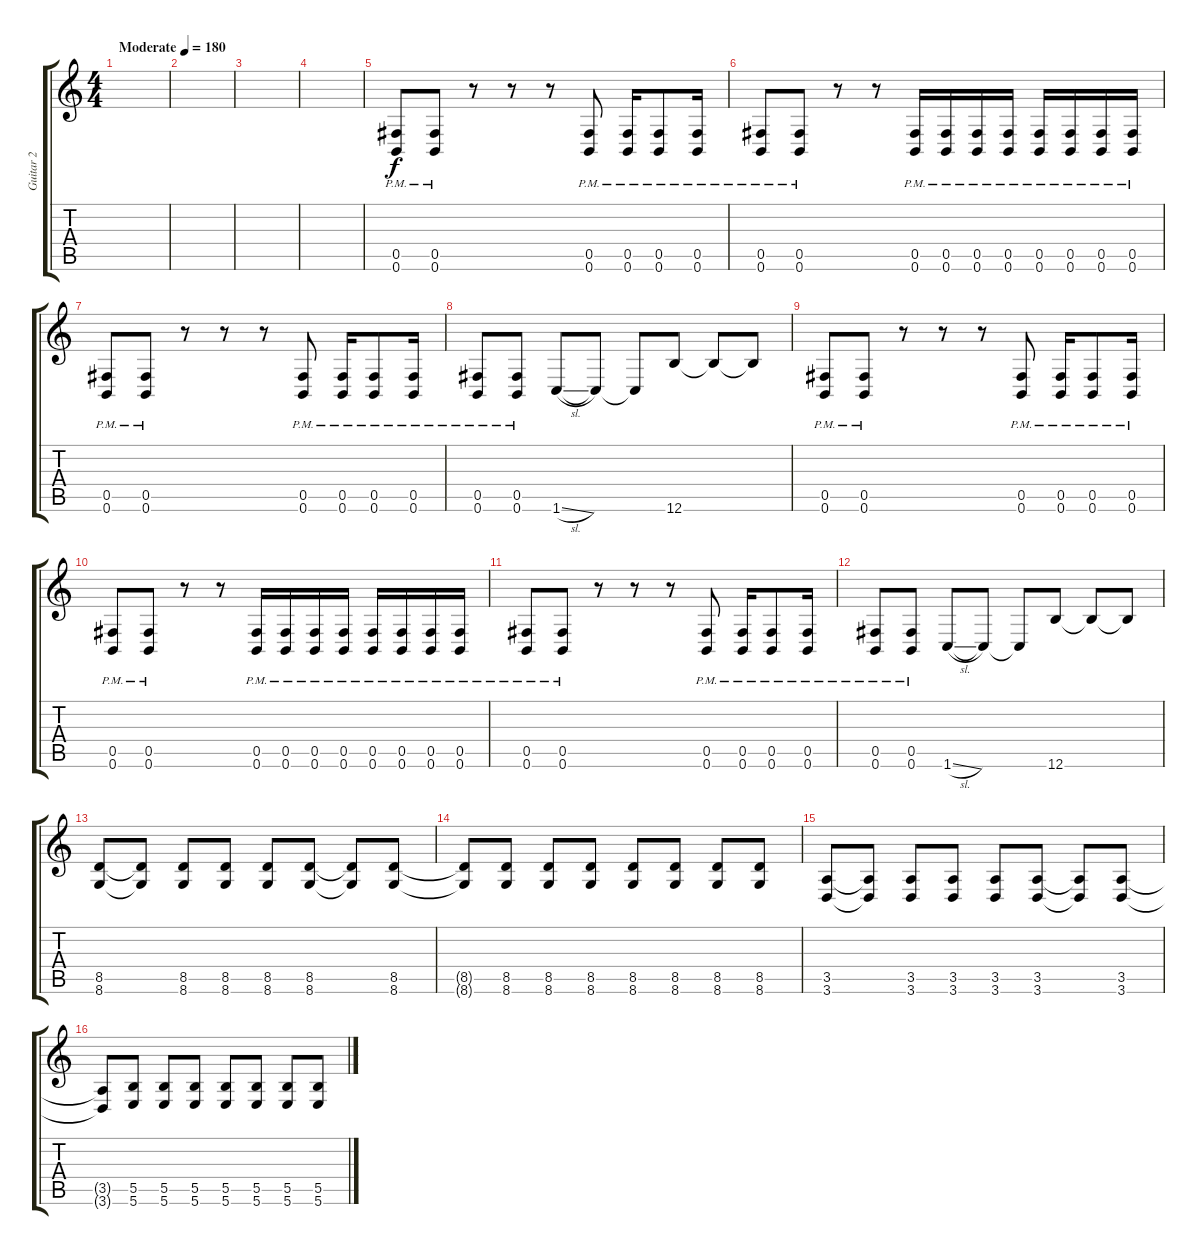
\track ("Guitar 2" "Guitar 2") {instrument distortionguitar}
\staff {score tabs}
\tuning (Db4 Ab3 E3 B2 Gb2 B1) {hide}
\ts (4 4)
\tempo (180 "Moderate")
\clef g2
\ks c
|
|
|
|
(0.5{pm} 0.6{pm}).8 (0.5{pm} 0.6{pm}).8 r.8 r.8 r.8 (0.5{pm} 0.6{pm}).8 (0.5{pm} 0.6{pm}).16 (0.5{pm} 0.6{pm}).8 (0.5{pm} 0.6{pm}).16 |
(0.5{pm} 0.6{pm}).8 (0.5{pm} 0.6{pm}).8 r.8 r.8 (0.5{pm} 0.6{pm}).16 (0.5{pm} 0.6{pm}).16 (0.5{pm} 0.6{pm}).16 (0.5{pm} 0.6{pm}).16 (0.5{pm} 0.6{pm}).16 (0.5{pm} 0.6{pm}).16 (0.5{pm} 0.6{pm}).16 (0.5{pm} 0.6{pm}).16 |
(0.5{pm} 0.6{pm}).8 (0.5{pm} 0.6{pm}).8 r.8 r.8 r.8 (0.5{pm} 0.6{pm}).8 (0.5{pm} 0.6{pm}).16 (0.5{pm} 0.6{pm}).8 (0.5{pm} 0.6{pm}).16 |
(0.5{pm} 0.6{pm}).8 (0.5{pm} 0.6{pm}).8 1.6{sl}.8 1.6{t}.8 1.6{t}.8 12.6.8 12.6{t}.8 12.6{t}.8 |
(0.5{pm} 0.6{pm}).8 (0.5{pm} 0.6{pm}).8 r.8 r.8 r.8 (0.5{pm} 0.6{pm}).8 (0.5{pm} 0.6{pm}).16 (0.5{pm} 0.6{pm}).8 (0.5{pm} 0.6{pm}).16 |
(0.5{pm} 0.6{pm}).8 (0.5{pm} 0.6{pm}).8 r.8 r.8 (0.5{pm} 0.6{pm}).16 (0.5{pm} 0.6{pm}).16 (0.5{pm} 0.6{pm}).16 (0.5{pm} 0.6{pm}).16 (0.5{pm} 0.6{pm}).16 (0.5{pm} 0.6{pm}).16 (0.5{pm} 0.6{pm}).16 (0.5{pm} 0.6{pm}).16 |
(0.5{pm} 0.6{pm}).8 (0.5{pm} 0.6{pm}).8 r.8 r.8 r.8 (0.5{pm} 0.6{pm}).8 (0.5{pm} 0.6{pm}).16 (0.5{pm} 0.6{pm}).8 (0.5{pm} 0.6{pm}).16 |
(0.5{pm} 0.6{pm}).8 (0.5{pm} 0.6{pm}).8 1.6{sl}.8 1.6{t}.8 1.6{t}.8 12.6.8 12.6{t}.8 12.6{t}.8 |
(8.5 8.6).8 (8.5{t} 8.6{t}).8 (8.5 8.6).8 (8.5 8.6).8 (8.5 8.6).8 (8.5 8.6).8 (8.5{t} 8.6{t}).8 (8.5 8.6).8 |
(8.5{t} 8.6{t}).8 (8.5 8.6).8 (8.5 8.6).8 (8.5 8.6).8 (8.5 8.6).8 (8.5 8.6).8 (8.5 8.6).8 (8.5 8.6).8 |
(3.5 3.6).8 (3.5{t} 3.6{t}).8 (3.5 3.6).8 (3.5 3.6).8 (3.5 3.6).8 (3.5 3.6).8 (3.5{t} 3.6{t}).8 (3.5 3.6).8 |
(3.5{t} 3.6{t}).8 (5.5 5.6).8 (5.5 5.6).8 (5.5 5.6).8 (5.5 5.6).8 (5.5 5.6).8 (5.5 5.6).8 (5.5 5.6).8
